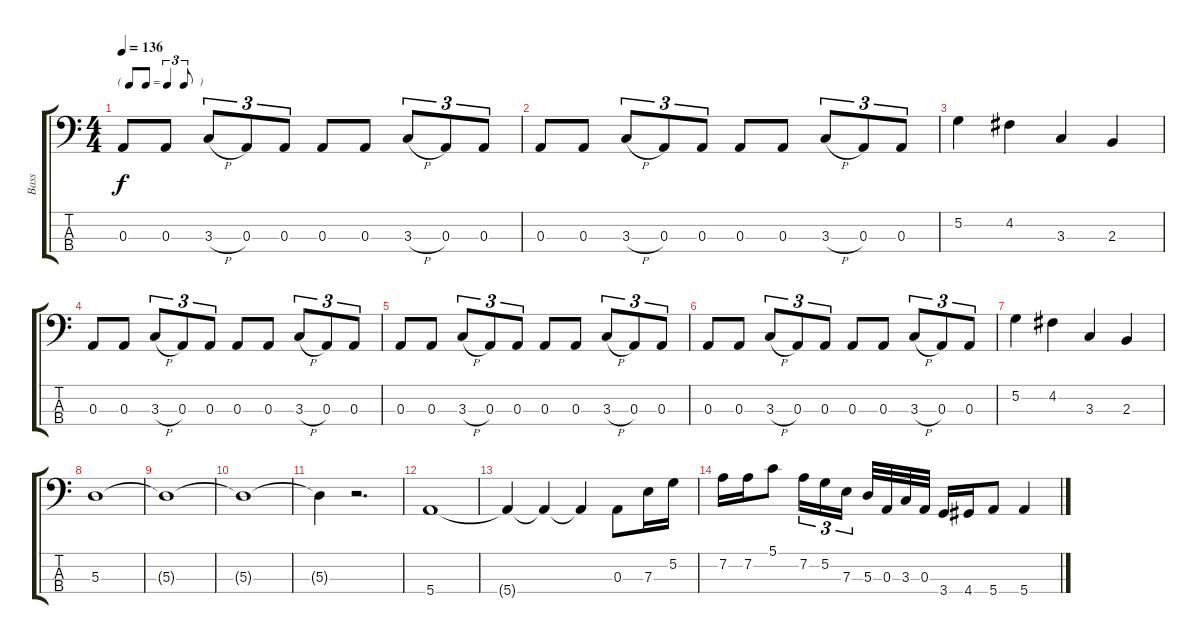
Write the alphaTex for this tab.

\track ("Bass" "Bass") {instrument electricbassfinger}
\staff {score tabs}
\tuning (G2 D2 A1 E1) {hide}
\ts (4 4)
\tf triplet8th
\tempo 136
\clef f4
\ks c
0.3.8{dy f} 0.3.8 3.3{h}.8{tu (3 2)} 0.3.8{tu (3 2)} 0.3.8{tu (3 2)} 0.3.8 0.3.8 3.3{h}.8{tu (3 2)} 0.3.8{tu (3 2)} 0.3.8{tu (3 2)} |
0.3.8 0.3.8 3.3{h}.8{tu (3 2)} 0.3.8{tu (3 2)} 0.3.8{tu (3 2)} 0.3.8 0.3.8 3.3{h}.8{tu (3 2)} 0.3.8{tu (3 2)} 0.3.8{tu (3 2)} |
5.2.4 4.2.4 3.3.4 2.3.4 |
0.3.8 0.3.8 3.3{h}.8{tu (3 2)} 0.3.8{tu (3 2)} 0.3.8{tu (3 2)} 0.3.8 0.3.8 3.3{h}.8{tu (3 2)} 0.3.8{tu (3 2)} 0.3.8{tu (3 2)} |
0.3.8 0.3.8 3.3{h}.8{tu (3 2)} 0.3.8{tu (3 2)} 0.3.8{tu (3 2)} 0.3.8 0.3.8 3.3{h}.8{tu (3 2)} 0.3.8{tu (3 2)} 0.3.8{tu (3 2)} |
0.3.8 0.3.8 3.3{h}.8{tu (3 2)} 0.3.8{tu (3 2)} 0.3.8{tu (3 2)} 0.3.8 0.3.8 3.3{h}.8{tu (3 2)} 0.3.8{tu (3 2)} 0.3.8{tu (3 2)} |
5.2.4 4.2.4 3.3.4 2.3.4 |
5.3.1 |
5.3{t}.1 |
5.3{t}.1 |
5.3{t}.4 r.2{d} |
5.4.1 |
5.4{t}.4 5.4{t}.4 5.4{t}.4 0.3.8 7.3.16 5.2.16 |
7.2.16 7.2.16 5.1.8 7.2.16{tu (3 2)} 5.2.16{tu (3 2)} 7.3.16{tu (3 2) beam splitsecondary} 5.3.32 0.3.32 3.3.32 0.3.32 3.4.16 4.4.16 5.4.8 5.4.4
